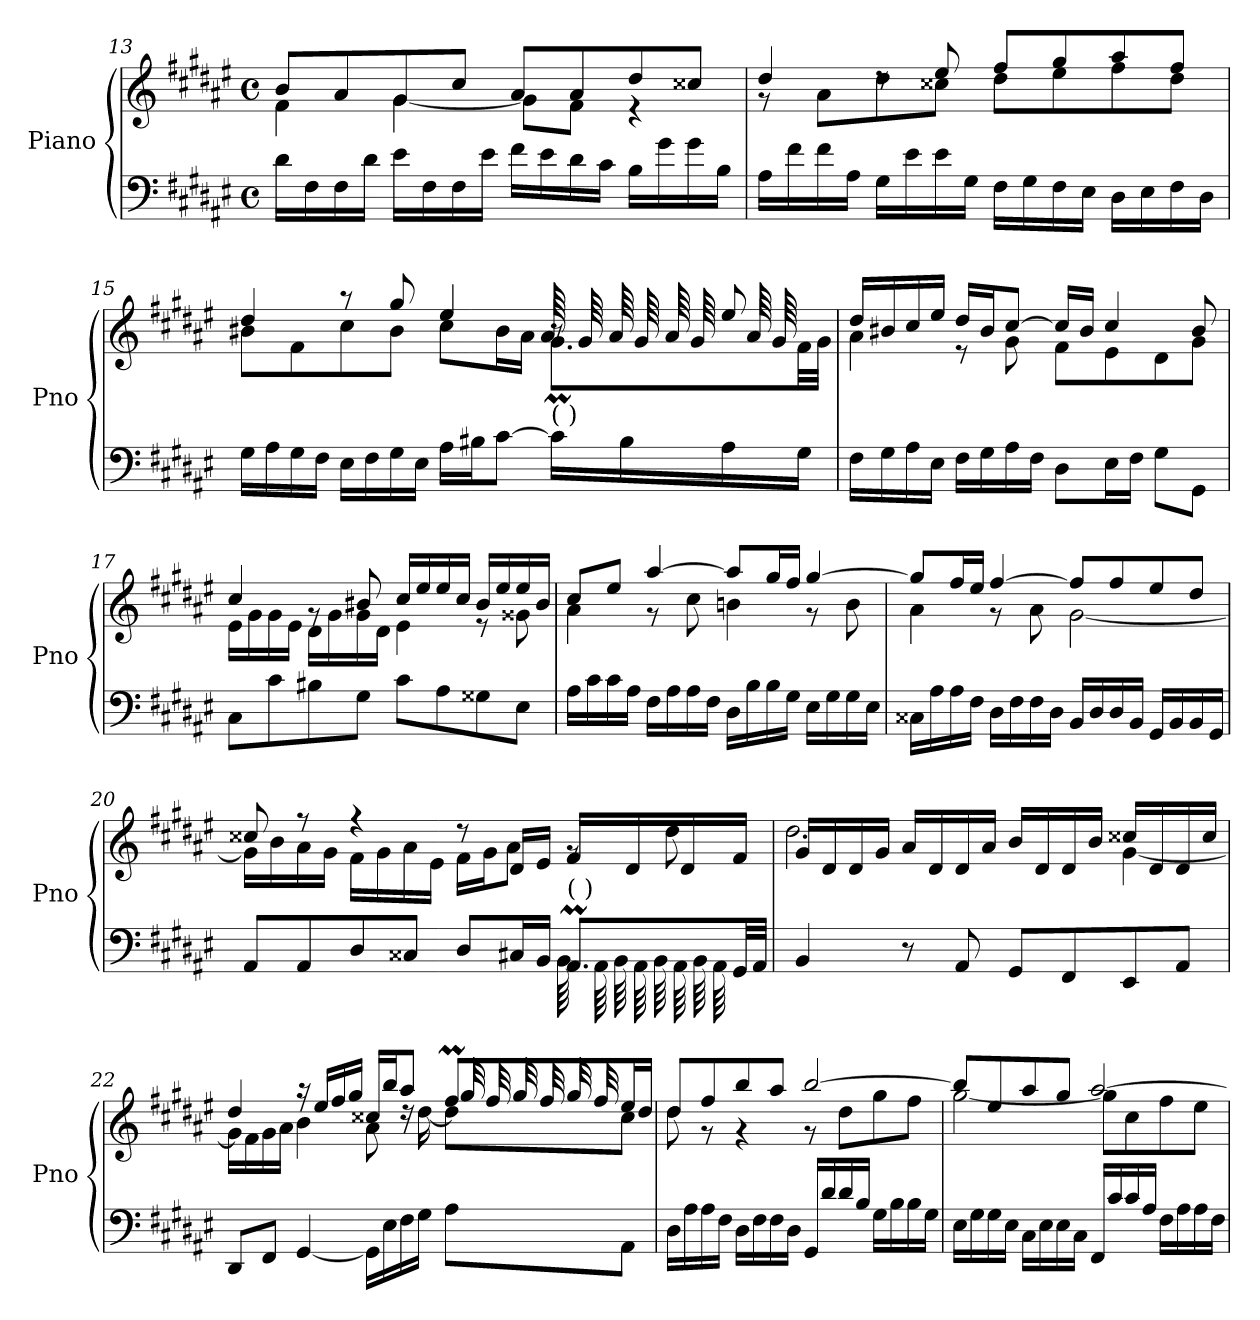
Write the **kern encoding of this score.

**kern	**kern
*part1	*part1
*staff2	*staff1
*I"Piano	*
*I'Pno	*
!!LO:LB:g=z
*clefF4	*clefG2
*k[f#c#g#d#a#e#]	*k[f#c#g#d#a#e#]
*M4/4	*M4/4
*met(c)	*met(c)
=13	=13
*	*^
16d#\LL	8b/L	4f#\
16F#\	.	.
16F#\	8a#/	.
16d#\JJ	.	.
16e#\LL	8g#/	[4g#\
16F#\	.	.
16F#\	8cc#/J	.
16e#\JJ	.	.
16f#\LL	8a#/L	8g#\L]
16e#\	.	.
16d#\	8a#/	8f#\J
16c#\JJ	.	.
16B\LL	8dd#/	4r
16g#\	.	.
16g#\	8cc##X/J	.
16B\JJ	.	.
=14	=14	=14
16A#\LL	4dd#/	8r
16f#\	.	.
16f#\	.	8a#\L
16A#\JJ	.	.
16G#\LL	8rdd	8dd#\
16e#\	.	.
16e#\	8ee#/	8cc##X\J
16G#\JJ	.	.
16F#\LL	8ff#/L	8dd#\L
16G#\	.	.
16F#\	8gg#/	8ee#\
16E#\JJ	.	.
16D#\LL	8aa#/	8ff#\
16E#\	.	.
16F#\	8ff#/J	8dd#\J
16D#\JJ	.	.
!!LO:LB:g=z
=15	=15	=15
*	*	*^
16G#\LL	4dd#/	8b#X\L	2.ryy
16A#\	.	.	.
16G#\	.	8f#\	.
16F#\JJ	.	.	.
16E#\LL	8r	8cc#\	.
16F#\	.	.	.
16G#\	8gg#/	8b#\J	.
16E#\JJ	.	.	.
16A#\LL	4ee#/	8cc#\L	.
16B#X\J	.	.	.
[8c#\J	.	16b#\L	.
.	.	16a#\JJ	.
*	*	*	*Xtuplet
!	!LO:TX:b:t=(   )	!	!
16c#\LL]	8r	8.g#M\L	128%3a#
.	.	.	128%3g#
.	.	.	128%3a#
16B#\	.	.	.
.	.	.	128%3g#
.	.	.	128%3a#
.	.	.	128%3g#
16A#\	8ee#/	.	.
.	.	.	128%3a#
.	.	.	128%3g#
16G#\JJ	.	32f#\LL	16ryy
.	.	32g#\JJJ	.
*	*	*v	*v
!!LO:LB:g=z
=16	=16	=16
16F#\LL	16dd#/LL	4a#\
16G#\	16b#X/	.
16A#\	16cc#/	.
16E#\JJ	16ee#/JJ	.
16F#\LL	16dd#/LL	8r
16G#\	16b#/J	.
16A#\	[8cc#/J	8g#\
16F#\JJ	.	.
8D#\L	16cc#/LL]	8f#\L
.	16b#/JJ	.
16E#\L	4cc#/	8e#\
16F#\JJ	.	.
8G#\L	.	8d#\
8GG#\J	8b#/	8g#\J
=17	=17	=17
8C#\L	4cc#/	16e#\LL
.	.	16g#\
8c#\	.	16g#\
.	.	16e#\JJ
8B#X\	8rg	16d#\LL
.	.	16g#\
8G#\J	8b#X/	16g#\
.	.	16d#\JJ
8c#\L	16cc#/LL	4e#\
.	16ee#/	.
8A#\	16ee#/	.
.	16cc#/JJ	.
8G##X\	16b#/LL	8r
.	16ee#/	.
8E#\J	16ee#/	8g##X\
.	16b#/JJ	.
!!LO:PB:g=z	!!
=18	=18	=18
16A#\LL	8cc#/L	4a#\
16c#\	.	.
16c#\	8ee#/J	.
16A#\JJ	.	.
16F#\LL	[4aa#/	8r
16A#\	.	.
16A#\	.	8cc#\
16F#\JJ	.	.
16D#\LL	8aa#/L]	4bn\
16B\	.	.
16B\	16gg#/L	.
16G#\JJ	16ff#/JJ	.
16E#\LL	[4gg#/	8r
16G#\	.	.
16G#\	.	8b\
16E#\JJ	.	.
!!LO:LB:g=z	!!
=19	=19	=19
16C##X\LL	8gg#/L]	4a#\
16A#\	.	.
16A#\	16ff#/L	.
16F#\JJ	16ee#/JJ	.
16D#\LL	[4ff#/	8r
16F#\	.	.
16F#\	.	8a#\
16D#\JJ	.	.
16BB/LL	8ff#/L]	[2g#\
16D#/	.	.
16D#/	8ff#/	.
16BB/JJ	.	.
16GG#/LL	8ee#/	.
16BB/	.	.
16BB/	8dd#/J	.
16GG#/JJ	.	.
=20	=20	=20
*^	*	*
8AA#/L	2.ryy	8cc##X/	16g#\LL]
.	.	.	16b\
8AA#/	.	8r	16a#\
.	.	.	16g#\JJ
8D#/	.	4r	16f#\LL
.	.	.	16g#\
8C##X/J	.	.	16a#\
.	.	.	16e#\JJ
8D#/L	.	8r	16f#\LL
.	.	.	16g#\J
16C#X/L	.	16d#/LL	8a#\J
16BB/JJ	.	16e#/JJ	.
*	*Xtuplet	*	*
!LO:TX:a:t=(   )	!	!	!
8.AA#m/L	128%3BB	16f#/LL	8rg
.	128%3AA#	.	.
.	128%3BB	.	.
.	.	16d#/	.
.	128%3AA#	.	.
.	128%3BB	.	.
.	128%3AA#	.	.
.	.	16d#/	8dd#\
.	128%3BB	.	.
.	128%3AA#	.	.
32GG#/LL	16ryy	16f#/JJ	.
32AA#/JJJ	.	.	.
*v	*v	*	*
!!LO:LB:g=z	!!
=21	=21	=21
4BB/	16g#/LL	2.dd#\
.	16d#/	.
.	16d#/	.
.	16g#/JJ	.
8r	16a#/LL	.
.	16d#/	.
8AA#/	16d#/	.
.	16a#/JJ	.
8GG#/L	16b/LL	.
.	16d#/	.
8FF#/	16d#/	.
.	16b/JJ	.
8EE#/	16cc##X/LL	[4g#\
.	16d#/	.
8AA#/J	16d#/	.
.	16cc##/JJ	.
!!LO:LB:g=z
=22	=22	=22
*	*	*^
8DD#/L	4dd#/	16g#\LL]	2.ryy
.	.	16f#\	.
8FF#/J	.	16g#\	.
.	.	16a#\JJ	.
[4GG#/	16r	4b\	.
.	16ee#/LL	.	.
.	16ff#/	.	.
.	16gg#/JJ	.	.
16GG#\LL]	16cc##X/LL	8a#\	.
16E#\	16bb/J	.	.
16F#\	8aa#/J	16rdd	.
16G#\JJ	.	[16dd#\	.
8A#\L	8ff#M/L	8dd#\L]	48gg#
.	.	.	48ff#
.	.	.	48gg#
.	.	.	48ff#
.	.	.	48gg#
.	.	.	48ff#
8AA#\J	16ee#/L	8cc##\J	8ryy
.	16dd#/JJ	.	.
*	*	*v	*v
=23	=23	=23
16D#\LL	8dd#/L	8dd#\
16A#\	.	.
16A#\	8ff#/	8r
16F#\JJ	.	.
16D#\LL	8bb/	4r
16F#\	.	.
16F#\	8aa#/J	.
16D#\JJ	.	.
16GG#/LL	[2bb/	8r
16d#/	.	.
16d#/	.	8dd#\L
16B/JJ	.	.
16G#\LL	.	8gg#\
16B\	.	.
16B\	.	8ff#\J
16G#\JJ	.	.
!!LO:LB:g=z	!!
=24	=24	=24
16E#\LL	8bb/L]	[2gg#\
16G#\	.	.
16G#\	8ee#/	.
16E#\JJ	.	.
16C#\LL	8aa#/	.
16E#\	.	.
16E#\	8gg#/J	.
16C#\JJ	.	.
16FF#/LL	[2aa#/	8gg#\L]
16c#/	.	.
16c#/	.	8cc#\
16A#/JJ	.	.
16F#\LL	.	8ff#\
16A#\	.	.
16A#\	.	8ee#\J
16F#\JJ	.	.
*	*v	*v
=	=
*-	*-
